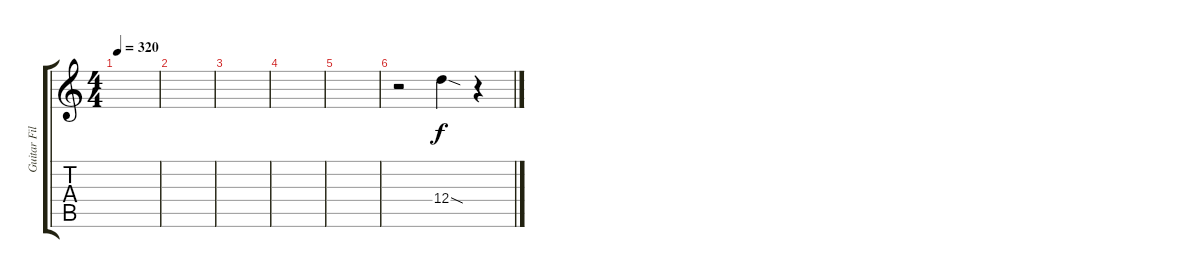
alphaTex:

\track ("Guitar Fills" "Guitar Fil") {instrument distortionguitar}
\staff {score tabs}
\tuning (E4 B3 G3 D3 A2 E2) {hide}
\ts (4 4)
\tempo 320
\clef g2
\ks c
|
|
|
|
|
r.2 12.4{sod}.4{volume 7 instrument overdrivenguitar} r.4
